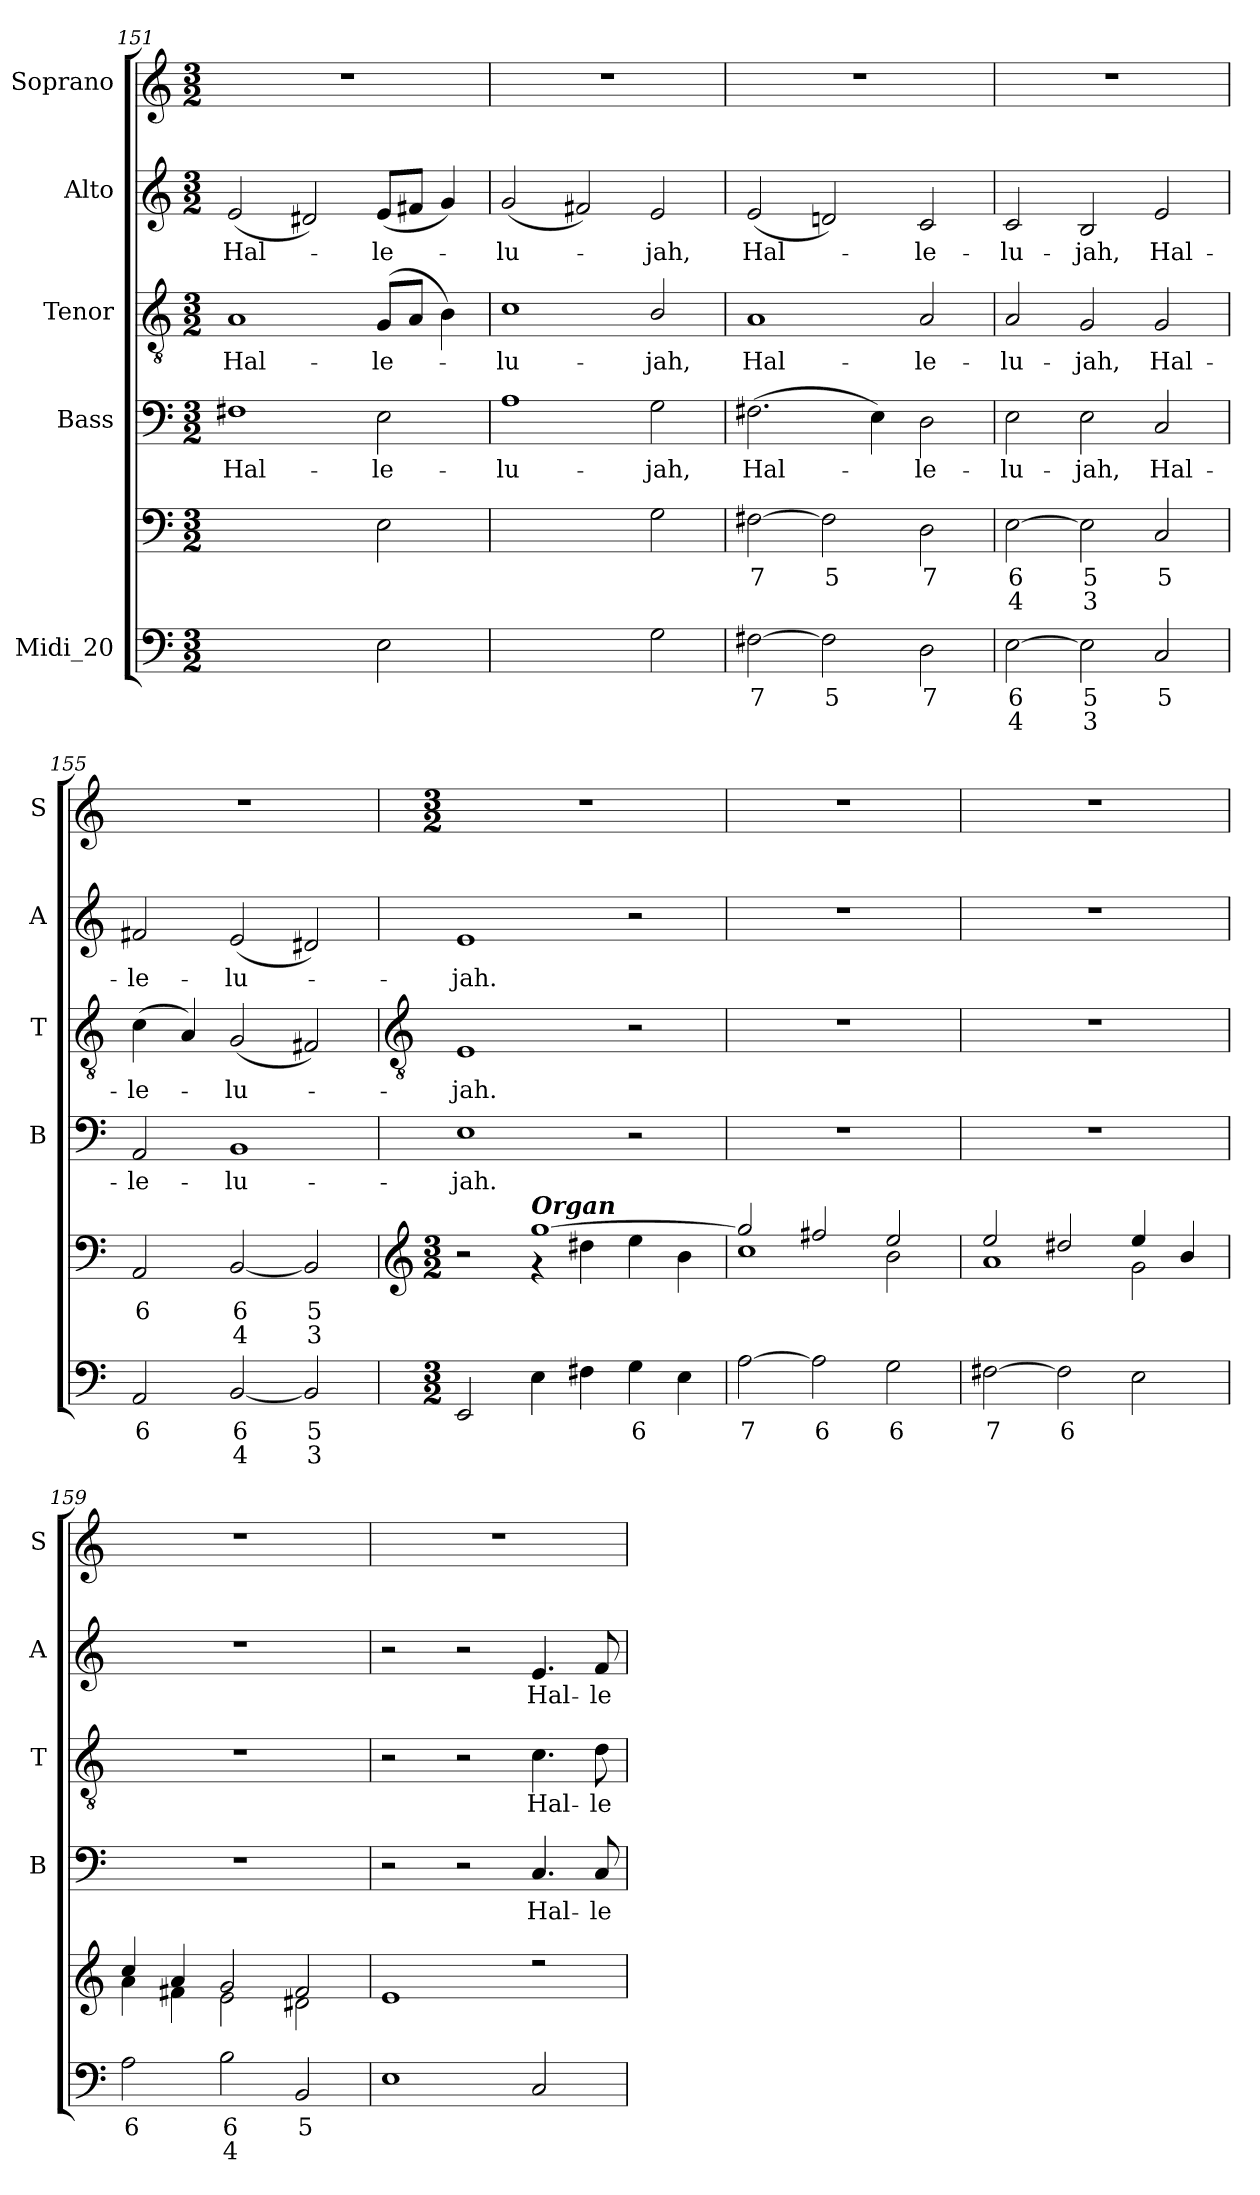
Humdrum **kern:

**kern	**text	**text	**kern	**text	**text	**kern	**text	**kern	**text	**kern	**text	**kern
*part5	*part5	*part5	*part5	*part5	*part5	*part4	*part4	*part3	*part3	*part2	*part2	*part1
*staff6	*staff6	*staff6	*staff5	*staff5	*staff5	*staff4	*staff4	*staff3	*staff3	*staff2	*staff2	*staff1
*I"Midi_20	*	*	*	*	*	*I"Bass	*	*I"Tenor	*	*I"Alto	*	*I"Soprano
*	*	*	*	*	*	*I'B	*	*I'T	*	*I'A	*	*I'S
*clefF4	*	*	*clefF4	*	*	*clefF4	*	*clefGv2	*	*clefG2	*	*clefG2
*k[]	*	*	*k[]	*	*	*k[]	*	*k[]	*	*k[]	*	*k[]
*C:	*	*	*C:	*	*	*C:	*	*C:	*	*C:	*	*C:
*M3/2	*	*	*M3/2	*	*	*M3/2	*	*M3/2	*	*M3/2	*	*M3/2
=151	=151	=151	=151	=151	=151	=151	=151	=151	=151	=151	=151	=151
!	!LO:LY:b	!	!	!LO:LY:b	!	!	!LO:LY:b	!	!LO:LY:b	!	!LO:LY:b	!
[2F#Xyy	7	.	[2F#Xyy	7	.	1F#X	Hal-	1A	Hal-	(<2e	Hal-	1.r
!	!LO:LY:b	!	!	!LO:LY:b	!	!	!	!	!	!	!	!
2F#yy]	6	.	2F#yy]	6	.	.	.	.	.	2d#X)	.	.
!	!	!	!	!	!	!	!LO:LY:b	!	!LO:LY:b	!	!LO:LY:b	!
2E	.	.	2E	.	.	2E	-le-	(<8GL	-le-	(<8eL	le-	.
.	.	.	.	.	.	.	.	8AJ	.	8f#XJ	.	.
.	.	.	.	.	.	.	.	4B)	.	4g)	.	.
=152	=152	=152	=152	=152	=152	=152	=152	=152	=152	=152	=152	=152
!	!LO:LY:b	!	!	!LO:LY:b	!	!	!LO:LY:b	!	!LO:LY:b	!	!LO:LY:b	!
[2Ayy	7	.	[2Ayy	7	.	1A	-lu-	1c	lu-	(<2g	lu-	1.r
!	!LO:LY:b	!	!	!LO:LY:b	!	!	!	!	!	!	!	!
2Ayy]	6	.	2Ayy]	6	.	.	.	.	.	2f#X)	.	.
!	!	!	!	!	!	!	!LO:LY:b	!	!LO:LY:b	!	!LO:LY:b	!
2G	.	.	2G	.	.	2G	-jah,	2B/	-jah,	2e	jah,	.
=153	=153	=153	=153	=153	=153	=153	=153	=153	=153	=153	=153	=153
!	!LO:LY:b	!	!	!LO:LY:b	!	!	!LO:LY:b	!	!LO:LY:b	!	!LO:LY:b	!
[2F#X	7	.	[2F#X	7	.	(>2.F#X	Hal-	1A	Hal-	(<2e	Hal-	1.r
!	!LO:LY:b	!	!	!LO:LY:b	!	!	!	!	!	!	!	!
2F#]	5	.	2F#]	5	.	.	.	.	.	2dn)	.	.
.	.	.	.	.	.	4E)	.	.	.	.	.	.
!	!LO:LY:b	!	!	!LO:LY:b	!	!	!LO:LY:b	!	!LO:LY:b	!	!LO:LY:b	!
2D	7	.	2D	7	.	2D	le-	2A	-le-	2c	le-	.
=154	=154	=154	=154	=154	=154	=154	=154	=154	=154	=154	=154	=154
!	!LO:LY:b	!LO:LY:b	!	!LO:LY:b	!LO:LY:b	!	!LO:LY:b	!	!LO:LY:b	!	!LO:LY:b	!
[2E	6	4	[2E	6	4	2E	-lu-	2A	-lu-	2c	-lu-	1.r
!	!LO:LY:b	!LO:LY:b	!	!LO:LY:b	!LO:LY:b	!	!LO:LY:b	!	!LO:LY:b	!	!LO:LY:b	!
2E]	5	3	2E]	5	3	2E	-jah,	2G	-jah,	2B	-jah,	.
!	!LO:LY:b	!	!	!LO:LY:b	!	!	!LO:LY:b	!	!LO:LY:b	!	!LO:LY:b	!
2C	5	.	2C	5	.	2C	Hal-	2G	Hal-	2e	Hal-	.
=155	=155	=155	=155	=155	=155	=155	=155	=155	=155	=155	=155	=155
!	!LO:LY:b	!	!	!LO:LY:b	!	!	!LO:LY:b	!	!LO:LY:b	!	!LO:LY:b	!
2AA	6	.	2AA	6	.	2AA	-le-	(<4c	-le-	2f#X	-le-	1.r
.	.	.	.	.	.	.	.	4A)	.	.	.	.
!	!LO:LY:b	!LO:LY:b	!	!LO:LY:b	!LO:LY:b	!	!LO:LY:b	!	!LO:LY:b	!	!LO:LY:b	!
[2BB	6	4	[2BB	6	4	1BB	-lu-	(<2G	lu-	(<2e	-lu-	.
!	!LO:LY:b	!LO:LY:b	!	!LO:LY:b	!LO:LY:b	!	!	!	!	!	!	!
2BB]	5	3	2BB]	5	3	.	.	2F#X)	.	2d#X)	.	.
!!LO:LB:g=z
=156	=156	=156	=156	=156	=156	=156	=156	=156	=156	=156	=156	=156
*	*	*	*clefG2	*	*	*	*	*clefGv2	*	*	*	*
*k[]	*	*	*k[]	*	*	*	*	*	*	*	*	*
*C:	*	*	*C:	*	*	*	*	*	*	*	*	*
*M3/2	*	*	*M3/2	*	*	*	*	*	*	*	*	*M3/2
*	*	*	*^	*	*	*	*	*	*	*	*	*
!	!	!	!	!	!	!	!	!LO:LY:b	!	!LO:LY:b	!	!LO:LY:b	!
2EE	.	.	2r	2ryy	.	.	1E	-jah.	1E	jah.	1e	jah.	1.r
!	!	!	!LO:TX:a:Bi:t=Organ	!	!	!	!	!	!	!	!	!	!
4E	.	.	[1gg/	4r	.	.	.	.	.	.	.	.	.
4F#X	.	.	.	4dd#X\	.	.	.	.	.	.	.	.	.
!	!LO:LY:b	!	!	!	!	!	!	!	!	!	!	!	!
4G	6	.	.	4ee\	.	.	2r	.	2r	.	2r	.	.
4E	.	.	.	4b\	.	.	.	.	.	.	.	.	.
=157	=157	=157	=157	=157	=157	=157	=157	=157	=157	=157	=157	=157	=157
!	!LO:LY:b	!	!	!	!	!	!LO:N:vis=1	!	!LO:N:vis=1	!	!LO:N:vis=1	!	!
[2A	7	.	2gg/]	1cc\	.	.	1.r	.	1.r	.	1.r	.	1.r
!	!LO:LY:b	!	!	!	!	!	!	!	!	!	!	!	!
2A]	6	.	2ff#X/	.	.	.	.	.	.	.	.	.	.
!	!LO:LY:b	!	!	!	!	!	!	!	!	!	!	!	!
2G	6	.	2ee/	2b\	.	.	.	.	.	.	.	.	.
=158	=158	=158	=158	=158	=158	=158	=158	=158	=158	=158	=158	=158	=158
!	!LO:LY:b	!	!	!	!	!	!LO:N:vis=1	!	!LO:N:vis=1	!	!LO:N:vis=1	!	!
[2F#X	7	.	2ee/	1a\	.	.	1.r	.	1.r	.	1.r	.	1.r
!	!LO:LY:b	!	!	!	!	!	!	!	!	!	!	!	!
2F#]	6	.	2dd#X/	.	.	.	.	.	.	.	.	.	.
2E	.	.	4ee/	2g\	.	.	.	.	.	.	.	.	.
.	.	.	4b/	.	.	.	.	.	.	.	.	.	.
=159	=159	=159	=159	=159	=159	=159	=159	=159	=159	=159	=159	=159	=159
!	!LO:LY:b	!	!	!	!	!	!LO:N:vis=1	!	!LO:N:vis=1	!	!LO:N:vis=1	!	!
2A	6	.	4cc/	4a\	.	.	1.r	.	1.r	.	1.r	.	1.r
.	.	.	4a/	4f#X\	.	.	.	.	.	.	.	.	.
!	!LO:LY:b	!LO:LY:b	!	!	!	!	!	!	!	!	!	!	!
2B	6	4	2g/	2e\	.	.	.	.	.	.	.	.	.
!	!LO:LY:b	!	!	!	!	!	!	!	!	!	!	!	!
2BB	5	.	2f#/	2d#X\	.	.	.	.	.	.	.	.	.
=160	=160	=160	=160	=160	=160	=160	=160	=160	=160	=160	=160	=160	=160
!	!	!	!	!LO:N:vis=1	!	!	!	!	!	!	!	!	!
1E	.	.	1e/	1.ryy	.	.	2r	.	2r	.	2r	.	1.r
.	.	.	.	.	.	.	2r	.	2r	.	2r	.	.
!	!	!	!	!	!	!	!	!LO:LY:b	!	!LO:LY:b	!	!LO:LY:b	!
2C	.	.	2r	.	.	.	4.C	Hal-	4.c	Hal-	4.e	Hal-	.
!	!	!	!	!	!	!	!	!LO:LY:b	!	!LO:LY:b	!	!LO:LY:b	!
.	.	.	.	.	.	.	8C	-le-	8d	-le-	8f	-le-	.
*	*	*	*v	*v	*	*	*	*	*	*	*	*	*
=	=	=	=	=	=	=	=	=	=	=	=	=
*-	*-	*-	*-	*-	*-	*-	*-	*-	*-	*-	*-	*-
